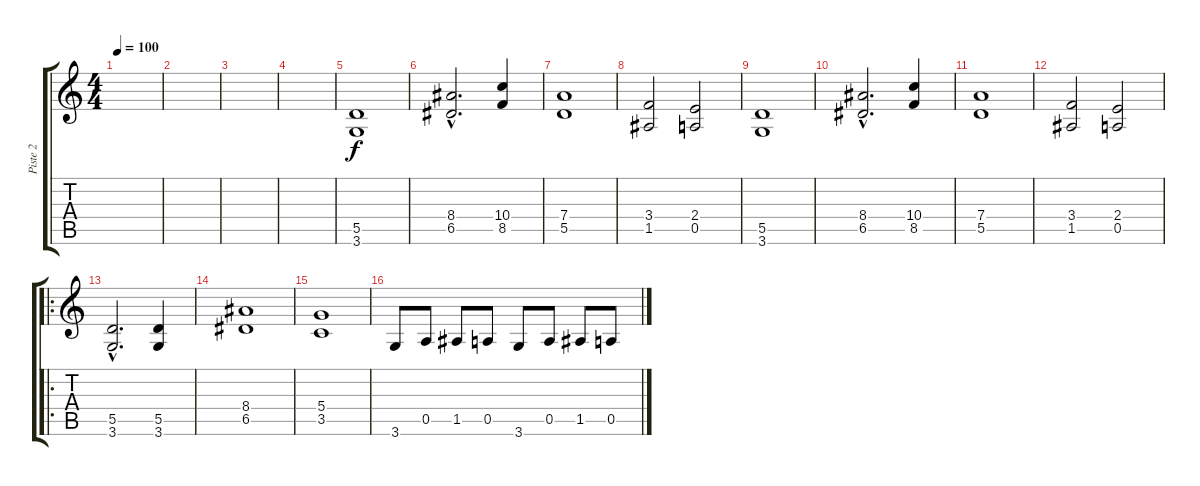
\track ("Piste 2" "Piste 2") {instrument distortionguitar}
\staff {score tabs}
\tuning (E4 B3 G3 D3 A2 E2) {hide}
\ts (4 4)
\tempo 100
\clef g2
\ks c
|
|
|
|
(5.5 3.6).1 |
(8.4{hac} 6.5{hac}).2{d} (10.4 8.5).4 |
(7.4 5.5).1 |
(3.4 1.5).2 (2.4 0.5).2 |
(5.5 3.6).1 |
(8.4{hac} 6.5{hac}).2{d} (10.4 8.5).4 |
(7.4 5.5).1 |
(3.4 1.5).2 (2.4 0.5).2 |
\ro
(5.5{hac} 3.6{hac}).2{d} (5.5 3.6).4 |
(8.4 6.5).1 |
(5.4 3.5).1 |
3.6.8 0.5.8 1.5.8 0.5.8 3.6.8 0.5.8 1.5.8 0.5.8
